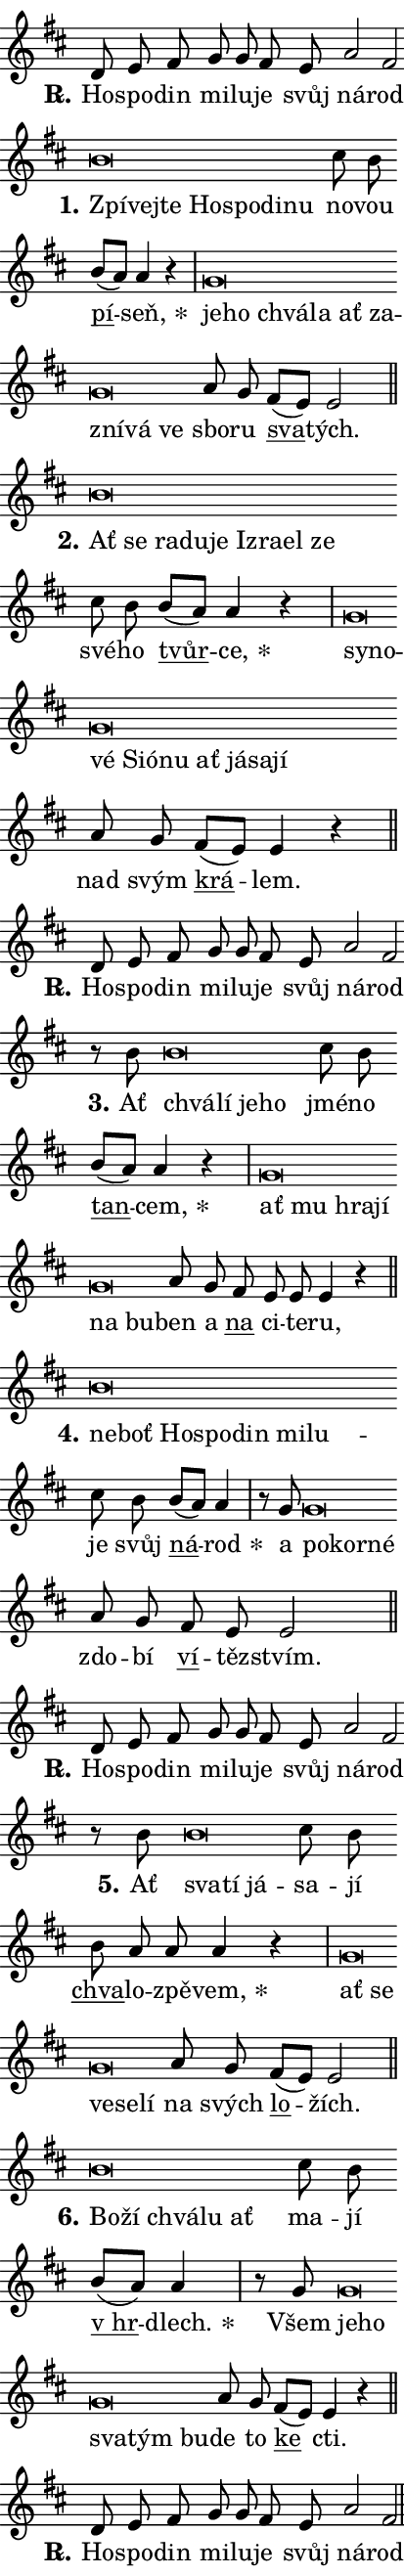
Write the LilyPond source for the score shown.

\version "2.24.0"
\header { tagline = "" }
\paper {
  indent = 0\cm
  top-margin = 0\cm
  right-margin = 0.13\cm % to fit lyric hyphens
  bottom-margin = 0\cm
  left-margin = 0\cm
  paper-width = 7\cm
  page-breaking = #ly:one-page-breaking
  system-system-spacing.basic-distance = #11
  score-system-spacing.basic-distance = #11
  ragged-last = ##f
}


%% Author: Thomas Morley
%% https://lists.gnu.org/archive/html/lilypond-user/2020-05/msg00002.html
#(define (line-position grob)
"Returns position of @var[grob} in current system:
   @code{'start}, if at first time-step
   @code{'end}, if at last time-step
   @code{'middle} otherwise
"
  (let* ((col (ly:item-get-column grob))
         (ln (ly:grob-object col 'left-neighbor))
         (rn (ly:grob-object col 'right-neighbor))
         (col-to-check-left (if (ly:grob? ln) ln col))
         (col-to-check-right (if (ly:grob? rn) rn col))
         (break-dir-left
           (and
             (ly:grob-property col-to-check-left 'non-musical #f)
             (ly:item-break-dir col-to-check-left)))
         (break-dir-right
           (and
             (ly:grob-property col-to-check-right 'non-musical #f)
             (ly:item-break-dir col-to-check-right))))
        (cond ((eqv? 1 break-dir-left) 'start)
              ((eqv? -1 break-dir-right) 'end)
              (else 'middle))))

#(define (tranparent-at-line-position vctor)
  (lambda (grob)
  "Relying on @code{line-position} select the relevant enry from @var{vctor}.
Used to determine transparency,"
    (case (line-position grob)
      ((end) (not (vector-ref vctor 0)))
      ((middle) (not (vector-ref vctor 1)))
      ((start) (not (vector-ref vctor 2))))))

noteHeadBreakVisibility =
#(define-music-function (break-visibility)(vector?)
"Makes @code{NoteHead}s transparent relying on @var{break-visibility}"
#{
  \override NoteHead.transparent =
    #(tranparent-at-line-position break-visibility)
#})

#(define delete-ledgers-for-transparent-note-heads
  (lambda (grob)
    "Reads whether a @code{NoteHead} is transparent.
If so this @code{NoteHead} is removed from @code{'note-heads} from
@var{grob}, which is supposed to be @code{LedgerLineSpanner}.
As a result ledgers are not printed for this @code{NoteHead}"
    (let* ((nhds-array (ly:grob-object grob 'note-heads))
           (nhds-list
             (if (ly:grob-array? nhds-array)
                 (ly:grob-array->list nhds-array)
                 '()))
           ;; Relies on the transparent-property being done before
           ;; Staff.LedgerLineSpanner.after-line-breaking is executed.
           ;; This is fragile ...
           (to-keep
             (remove
               (lambda (nhd)
                 (ly:grob-property nhd 'transparent #f))
               nhds-list)))
      ;; TODO find a better method to iterate over grob-arrays, similiar
      ;; to filter/remove etc for lists
      ;; For now rebuilt from scratch
      (set! (ly:grob-object grob 'note-heads)  '())
      (for-each
        (lambda (nhd)
          (ly:pointer-group-interface::add-grob grob 'note-heads nhd))
        to-keep))))

squashNotes = {
  \override NoteHead.X-extent = #'(-0.2 . 0.2)
  \override NoteHead.Y-extent = #'(-0.75 . 0)
  \override NoteHead.stencil =
    #(lambda (grob)
       (let ((pos (ly:grob-property grob 'staff-position)))
         (begin
           (if (< pos -7) (display "ERROR: Lower brevis then expected\n") (display "OK: Expected brevis position\n"))
           (if (<= pos -6) ly:text-interface::print ly:note-head::print))))
}
unSquashNotes = {
  \revert NoteHead.X-extent
  \revert NoteHead.Y-extent
  \revert NoteHead.stencil
}

hideNotes = \noteHeadBreakVisibility #begin-of-line-visible
unHideNotes = \noteHeadBreakVisibility #all-visible

% work-around for resetting accidentals
% https://lilypond.org/doc/v2.23/Documentation/notation/displaying-rhythms#unmetered-music
cadenzaMeasure = {
  \cadenzaOff
  \partial 1024 s1024
  \cadenzaOn
}

#(define-markup-command (accent layout props text) (markup?)
  "Underline accented syllable"
  (interpret-markup layout props
    #{\markup \override #'(offset . 4.3) \underline { #text }#}))

responsum = \markup \concat {
  "R" \hspace #-1.05 \path #0.1 #'((moveto 0 0.07) (lineto 0.9 0.8)) \hspace #0.05 "."
}

spaceSize = #0.6828661417322834 % exact space size for TeX Gyre Schola

\layout {
  \context {
    \Staff
    \remove "Time_signature_engraver"
    \override LedgerLineSpanner.after-line-breaking = #delete-ledgers-for-transparent-note-heads
  }
  \context {
    \Lyrics {
      \override LyricSpace.minimum-distance = \spaceSize
      \override LyricText.font-name = #"TeX Gyre Schola"
      \override LyricText.font-size = 1
      \override StanzaNumber.font-name = #"TeX Gyre Schola Bold"
      \override StanzaNumber.font-size = 1
    }
  }
  \context {
    \Score 
    \override NoteHead.text =
      #(lambda (grob) 
        (let ((pos (ly:grob-property grob 'staff-position)))
          #{\markup {
            \combine
              \halign #-0.55 \raise #(if (= pos -6) 0 0.5) \override #'(thickness . 2) \draw-line #'(3.2 . 0)
              \musicglyph "noteheads.sM1"
          }#}))
  }
}

% magnetic-lyrics.ily
%
%   written by
%     Jean Abou Samra <jean@abou-samra.fr>
%     Werner Lemberg <wl@gnu.org>
%
%   adapted by
%     Jiri Hon <jiri.hon@gmail.com>
%
% Version 2022-Apr-15

% https://www.mail-archive.com/lilypond-user@gnu.org/msg149350.html

#(define (Left_hyphen_pointer_engraver context)
   "Collect syllable-hyphen-syllable occurrences in lyrics and store
them in properties.  This engraver only looks to the left.  For
example, if the lyrics input is @code{foo -- bar}, it does the
following.

@itemize @bullet
@item
Set the @code{text} property of the @code{LyricHyphen} grob between
@q{foo} and @q{bar} to @code{foo}.

@item
Set the @code{left-hyphen} property of the @code{LyricText} grob with
text @q{foo} to the @code{LyricHyphen} grob between @q{foo} and
@q{bar}.
@end itemize

Use this auxiliary engraver in combination with the
@code{lyric-@/text::@/apply-@/magnetic-@/offset!} hook."
   (let ((hyphen #f)
         (text #f))
     (make-engraver
      (acknowledgers
       ((lyric-syllable-interface engraver grob source-engraver)
        (set! text grob)))
      (end-acknowledgers
       ((lyric-hyphen-interface engraver grob source-engraver)
        ;(when (not (grob::has-interface grob 'lyric-space-interface))
          (set! hyphen grob)));)
      ((stop-translation-timestep engraver)
       (when (and text hyphen)
         (ly:grob-set-object! text 'left-hyphen hyphen))
       (set! text #f)
       (set! hyphen #f)))))

#(define (lyric-text::apply-magnetic-offset! grob)
   "If the space between two syllables is less than the value in
property @code{LyricText@/.details@/.squash-threshold}, move the right
syllable to the left so that it gets concatenated with the left
syllable.

Use this function as a hook for
@code{LyricText@/.after-@/line-@/breaking} if the
@code{Left_@/hyphen_@/pointer_@/engraver} is active."
   (let ((hyphen (ly:grob-object grob 'left-hyphen #f)))
     (when hyphen
       (let ((left-text (ly:spanner-bound hyphen LEFT)))
         (when (grob::has-interface left-text 'lyric-syllable-interface)
           (let* ((common (ly:grob-common-refpoint grob left-text X))
                  (this-x-ext (ly:grob-extent grob common X))
                  (left-x-ext
                   (begin
                     ;; Trigger magnetism for left-text.
                     (ly:grob-property left-text 'after-line-breaking)
                     (ly:grob-extent left-text common X)))
                  ;; `delta` is the gap width between two syllables.
                  (delta (- (interval-start this-x-ext)
                            (interval-end left-x-ext)))
                  (details (ly:grob-property grob 'details))
                  (threshold (assoc-get 'squash-threshold details 0.2)))
             (when (< delta threshold)
               (let* (;; We have to manipulate the input text so that
                      ;; ligatures crossing syllable boundaries are not
                      ;; disabled.  For languages based on the Latin
                      ;; script this is essentially a beautification.
                      ;; However, for non-Western scripts it can be a
                      ;; necessity.
                      (lt (ly:grob-property left-text 'text))
                      (rt (ly:grob-property grob 'text))
                      (is-space (grob::has-interface hyphen 'lyric-space-interface))
                      (space (if is-space " " ""))
                      (extra-delta (if is-space spaceSize 0))
                      ;; Append new syllable.
                      (ltrt-space (if (and (string? lt) (string? rt))
                                (string-append lt space rt)
                                (make-concat-markup (list lt space rt))))
                      ;; Right-align `ltrt` to the right side.
                      (ltrt-space-markup (grob-interpret-markup
                               grob
                               (make-translate-markup
                                (cons (interval-length this-x-ext) 0)
                                (make-right-align-markup ltrt-space)))))
                 (begin
                   ;; Don't print `left-text`.
                   (ly:grob-set-property! left-text 'stencil #f)
                   ;; Set text and stencil (which holds all collected
                   ;; syllables so far) and shift it to the left.
                   (ly:grob-set-property! grob 'text ltrt-space)
                   (ly:grob-set-property! grob 'stencil ltrt-space-markup)
                   (ly:grob-translate-axis! grob (- (- delta extra-delta)) X))))))))))


#(define (lyric-hyphen::displace-bounds-first grob)
   ;; Make very sure this callback isn't triggered too early.
   (let ((left (ly:spanner-bound grob LEFT))
         (right (ly:spanner-bound grob RIGHT)))
     (ly:grob-property left 'after-line-breaking)
     (ly:grob-property right 'after-line-breaking)
     (ly:lyric-hyphen::print grob)))

squashThreshold = #0.4

\layout {
  \context {
    \Lyrics
    \consists #Left_hyphen_pointer_engraver
    \override LyricText.after-line-breaking =
      #lyric-text::apply-magnetic-offset!
    \override LyricHyphen.stencil = #lyric-hyphen::displace-bounds-first
    \override LyricText.details.squash-threshold = \squashThreshold
    \override LyricHyphen.minimum-distance = 0
    \override LyricHyphen.minimum-length = \squashThreshold
  }
}

squashText = \override LyricText.details.squash-threshold = 9999
unSquashText = \override LyricText.details.squash-threshold = \squashThreshold

leftText = \override LyricText.self-alignment-X = #LEFT
unLeftText = \revert LyricText.self-alignment-X

starOffset = #(lambda (grob) 
                (let ((x_offset (ly:self-alignment-interface::aligned-on-x-parent grob)))
                  (if (= x_offset 0) 0 (+ x_offset 1.2))))

star = #(define-music-function (syllable)(string?)
"Append star separator at the end of a syllable"
#{
  \once \override LyricText.X-offset = #starOffset
  \lyricmode { \markup {
    #syllable
    \override #'((font-name . "TeX Gyre Schola Bold")) \hspace #0.2 \lower #0.65 \larger "*"
  } }
#})

starAccent = #(define-music-function (syllable)(string?)
"Append star separator at the end of a syllable and make accent"
#{
  \once \override LyricText.X-offset = #starOffset
  \lyricmode { \markup {
    \accent #syllable
    \override #'((font-name . "TeX Gyre Schola Bold")) \hspace #0.2 \lower #0.65 \larger "*"
  } }
#})

breath = #(define-music-function (syllable)(string?)
"Append breathing indicator at the end of a syllable"
#{
  \lyricmode { \markup { #syllable "+" } }
#})

optionalBreath = #(define-music-function (syllable)(string?)
"Append optional breathing indicator at the end of a syllable"
#{
  \lyricmode { \markup { #syllable "(+)" } }
#})


\score {
    <<
        \new Voice = "melody" { \cadenzaOn \key d \major \relative { d'8 e fis g g fis e a2 fis \cadenzaMeasure \bar "||" \break } }
        \new Lyrics \lyricsto "melody" { \lyricmode { \set stanza = \responsum
Ho -- spo -- din mi -- lu -- je svůj ná -- rod. } }
    >>
    \layout {}
}

\score {
    <<
        \new Voice = "melody" { \cadenzaOn \key d \major \relative { \squashNotes b'\breve*1/16 \hideNotes \breve*1/16 \bar "" \breve*1/16 \bar "" \breve*1/16 \bar "" \breve*1/16 \bar "" \breve*1/16 \breve*1/16 \bar "" \unHideNotes \unSquashNotes cis8 b \bar "" b[( a)] a4 r \cadenzaMeasure \bar "|" \squashNotes g\breve*1/16 \hideNotes \breve*1/16 \bar "" \breve*1/16 \bar "" \breve*1/16 \bar "" \breve*1/16 \bar "" \breve*1/16 \bar "" \breve*1/16 \bar "" \breve*1/16 \breve*1/16 \bar "" \unHideNotes \unSquashNotes a8 g \bar "" fis[( e)] e2 \cadenzaMeasure \bar "||" \break } }
        \new Lyrics \lyricsto "melody" { \lyricmode { \set stanza = "1."
\leftText Zpí -- \squashText vej -- te Ho -- spo -- di -- nu \unLeftText \unSquashText no -- vou \markup \accent pí -- \star seň, \leftText je -- \squashText ho chvá -- la ať za -- zní -- vá ve \unLeftText \unSquashText sbo -- ru \markup \accent sva -- tých. } }
    >>
    \layout {}
}

\score {
    <<
        \new Voice = "melody" { \cadenzaOn \key d \major \relative { \squashNotes b'\breve*1/16 \hideNotes \breve*1/16 \bar "" \breve*1/16 \bar "" \breve*1/16 \bar "" \breve*1/16 \bar "" \breve*1/16 \bar "" \breve*1/16 \bar "" \breve*1/16 \breve*1/16 \bar "" \unHideNotes \unSquashNotes cis8 b \bar "" b[( a)] a4 r \cadenzaMeasure \bar "|" \squashNotes g\breve*1/16 \hideNotes \breve*1/16 \bar "" \breve*1/16 \bar "" \breve*1/16 \bar "" \breve*1/16 \bar "" \breve*1/16 \bar "" \breve*1/16 \bar "" \breve*1/16 \bar "" \breve*1/16 \breve*1/16 \bar "" \unHideNotes \unSquashNotes a8 g \bar "" fis[( e)] e4 r \cadenzaMeasure \bar "||" \break } }
        \new Lyrics \lyricsto "melody" { \lyricmode { \set stanza = "2."
\leftText Ať \squashText se ra -- du -- je Iz -- ra -- el ze \unLeftText \unSquashText své -- ho \markup \accent tvůr -- \star ce, \leftText sy -- \squashText no -- vé Si -- ó -- nu ať já -- sa -- jí \unLeftText \unSquashText nad svým \markup \accent krá -- lem. } }
    >>
    \layout {}
}

\score {
    <<
        \new Voice = "melody" { \cadenzaOn \key d \major \relative { d'8 e fis g g fis e a2 fis \cadenzaMeasure \bar "||" \break } }
        \new Lyrics \lyricsto "melody" { \lyricmode { \set stanza = \responsum
Ho -- spo -- din mi -- lu -- je svůj ná -- rod. } }
    >>
    \layout {}
}

\score {
    <<
        \new Voice = "melody" { \cadenzaOn \key d \major \relative { r8 b' \squashNotes b\breve*1/16 \hideNotes \breve*1/16 \bar "" \breve*1/16 \breve*1/16 \bar "" \unHideNotes \unSquashNotes cis8 b \bar "" b[( a)] a4 r \cadenzaMeasure \bar "|" \squashNotes g\breve*1/16 \hideNotes \breve*1/16 \bar "" \breve*1/16 \bar "" \breve*1/16 \bar "" \breve*1/16 \breve*1/16 \bar "" \unHideNotes \unSquashNotes a8 g \bar "" fis e e e4 r \cadenzaMeasure \bar "||" \break } }
        \new Lyrics \lyricsto "melody" { \lyricmode { \set stanza = "3."
Ať \leftText chvá -- \squashText lí je -- ho \unLeftText \unSquashText jmé -- no \markup \accent tan -- \star cem, \leftText ať \squashText mu hra -- jí na bu -- \unLeftText \unSquashText ben a \markup \accent na ci -- te -- ru, } }
    >>
    \layout {}
}

\score {
    <<
        \new Voice = "melody" { \cadenzaOn \key d \major \relative { \squashNotes b'\breve*1/16 \hideNotes \breve*1/16 \bar "" \breve*1/16 \bar "" \breve*1/16 \bar "" \breve*1/16 \bar "" \breve*1/16 \breve*1/16 \bar "" \unHideNotes \unSquashNotes cis8 b \bar "" b[( a)] a4 \cadenzaMeasure \bar "|" r8 g \squashNotes g\breve*1/16 \hideNotes \breve*1/16 \breve*1/16 \bar "" \unHideNotes \unSquashNotes a8 g \bar "" fis e e2 \cadenzaMeasure \bar "||" \break } }
        \new Lyrics \lyricsto "melody" { \lyricmode { \set stanza = "4."
\leftText ne -- \squashText boť Ho -- spo -- din mi -- lu -- \unLeftText \unSquashText je svůj \markup \accent ná -- \star rod a \leftText po -- \squashText kor -- né \unLeftText \unSquashText zdo -- bí \markup \accent ví -- těz -- stvím. } }
    >>
    \layout {}
}

\score {
    <<
        \new Voice = "melody" { \cadenzaOn \key d \major \relative { d'8 e fis g g fis e a2 fis \cadenzaMeasure \bar "||" \break } }
        \new Lyrics \lyricsto "melody" { \lyricmode { \set stanza = \responsum
Ho -- spo -- din mi -- lu -- je svůj ná -- rod. } }
    >>
    \layout {}
}

\score {
    <<
        \new Voice = "melody" { \cadenzaOn \key d \major \relative { r8 b' \squashNotes b\breve*1/16 \hideNotes \breve*1/16 \breve*1/16 \bar "" \unHideNotes \unSquashNotes cis8 b \bar "" b a a a4 r \cadenzaMeasure \bar "|" \squashNotes g\breve*1/16 \hideNotes \breve*1/16 \bar "" \breve*1/16 \bar "" \breve*1/16 \breve*1/16 \bar "" \unHideNotes \unSquashNotes a8 g \bar "" fis[( e)] e2 \cadenzaMeasure \bar "||" \break } }
        \new Lyrics \lyricsto "melody" { \lyricmode { \set stanza = "5."
Ať \leftText sva -- \squashText tí já -- \unLeftText \unSquashText sa -- jí \markup \accent chva -- lo -- zpě -- \star vem, \leftText ať \squashText se ve -- se -- lí \unLeftText \unSquashText na svých \markup \accent lo -- žích. } }
    >>
    \layout {}
}

\score {
    <<
        \new Voice = "melody" { \cadenzaOn \key d \major \relative { \squashNotes b'\breve*1/16 \hideNotes \breve*1/16 \bar "" \breve*1/16 \bar "" \breve*1/16 \breve*1/16 \bar "" \unHideNotes \unSquashNotes cis8 b \bar "" b[( a)] a4 \cadenzaMeasure \bar "|" r8 g \squashNotes g\breve*1/16 \hideNotes \breve*1/16 \bar "" \breve*1/16 \bar "" \breve*1/16 \breve*1/16 \bar "" \unHideNotes \unSquashNotes a8 g \bar "" fis[( e)] e4 r \cadenzaMeasure \bar "||" \break } }
        \new Lyrics \lyricsto "melody" { \lyricmode { \set stanza = "6."
\leftText Bo -- \squashText ží chvá -- lu ať \unLeftText \unSquashText ma -- jí \markup \accent "v hr" -- \star dlech. Všem \leftText je -- \squashText ho sva -- tým bu -- \unLeftText \unSquashText de to \markup \accent ke cti. } }
    >>
    \layout {}
}

\score {
    <<
        \new Voice = "melody" { \cadenzaOn \key d \major \relative { d'8 e fis g g fis e a2 fis \cadenzaMeasure \bar "||" \break } \bar "|." }
        \new Lyrics \lyricsto "melody" { \lyricmode { \set stanza = \responsum
Ho -- spo -- din mi -- lu -- je svůj ná -- rod. } }
    >>
    \layout {}
}
